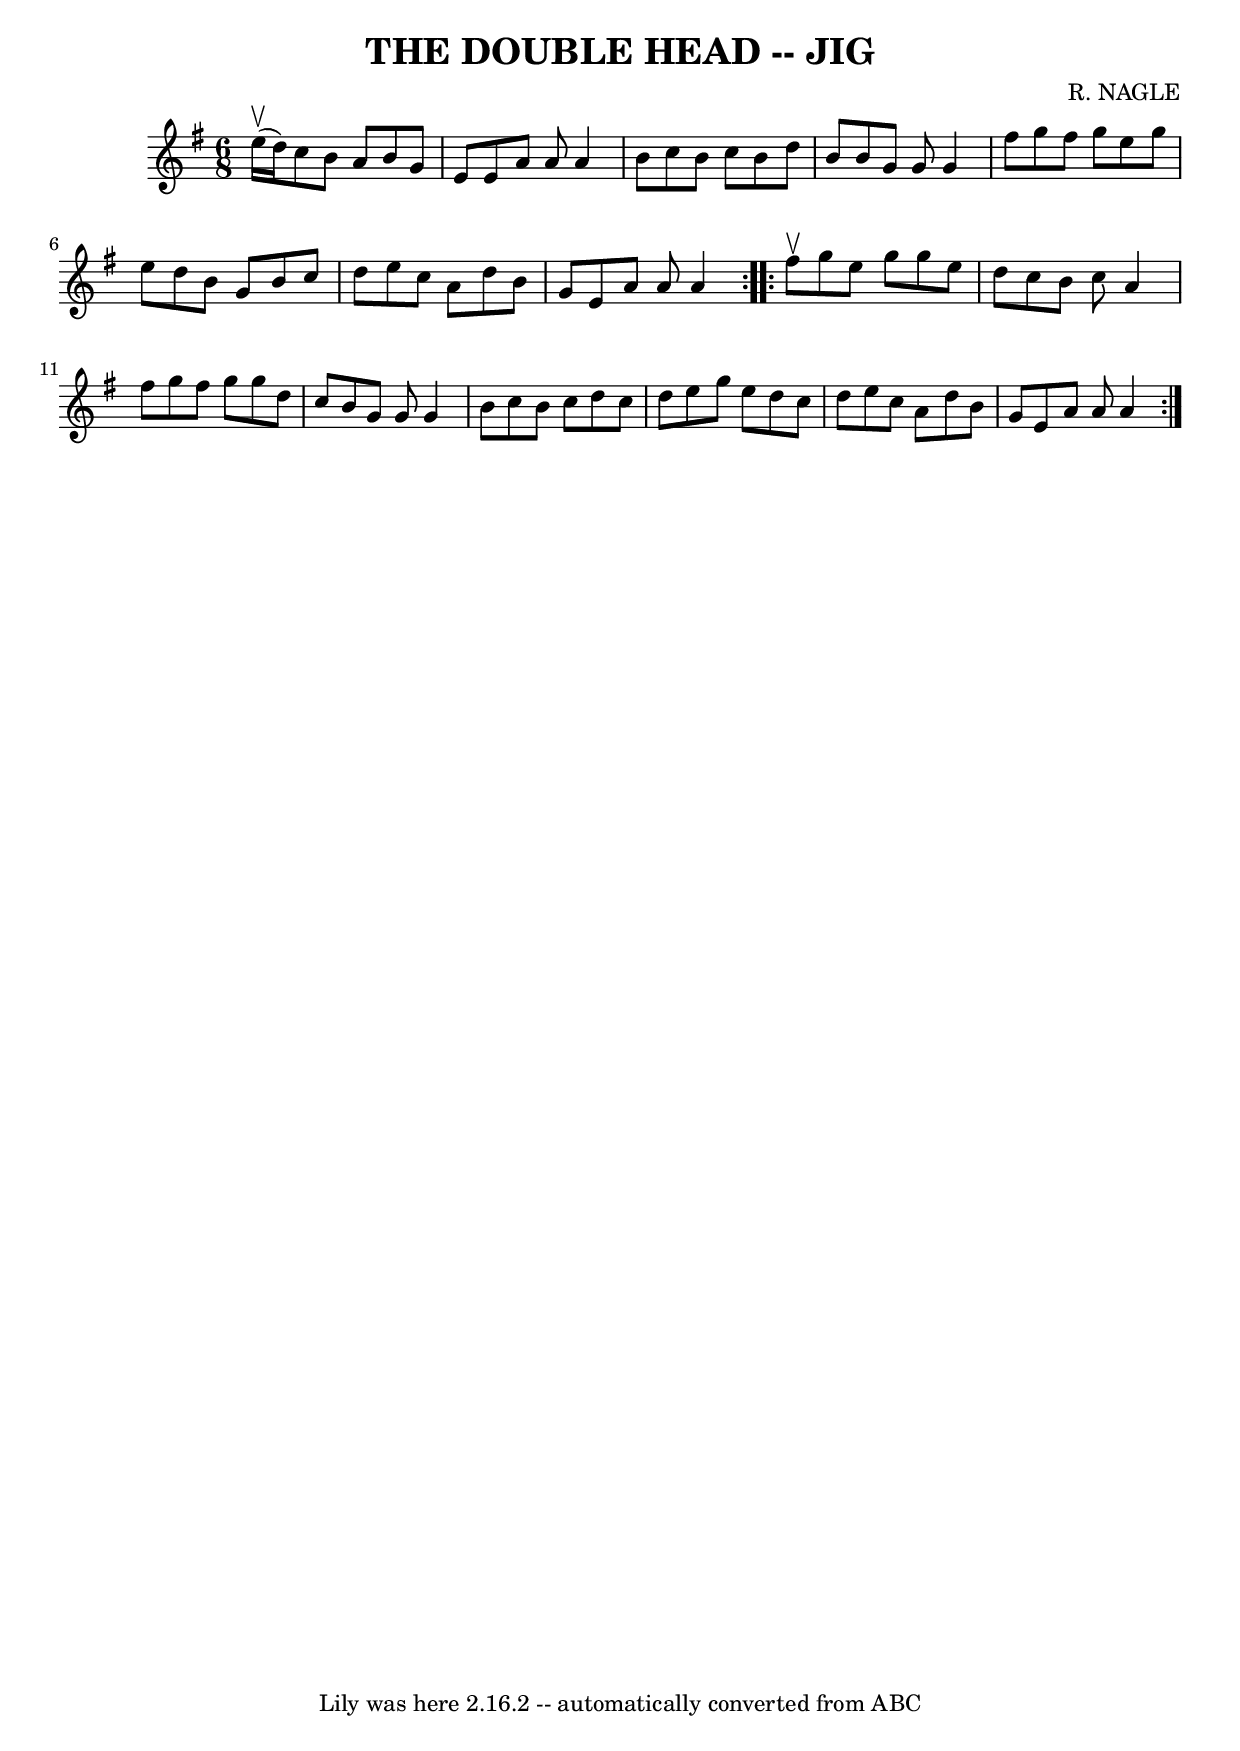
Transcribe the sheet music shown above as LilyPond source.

\version "2.16.2"
\include "Mammoth.ily"
\header {
  %% book = "Ryan's Mammoth Collection of Fiddle Tunes"
 composer = "R. NAGLE"
 crossRefNumber = "1"
 footnotes = ""
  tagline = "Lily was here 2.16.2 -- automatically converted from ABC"
  title = "THE DOUBLE HEAD -- JIG"

}
voicedefault =  {



  \repeat volta 2 {

    \time 6/8 
    \key a \dorian e''16 (^\upbow d''16)        |
 c''8 b'8 a'8 b'8 g'8 e'8     |
 e'8 a'8 a'8 a'4 b'8   |
 c''8 b'8 c''8 b'8 d''8 b'8    |
 b'8 g'8 g'8 g'4 fis''8         |
 g''8 fis''8 g''8 e''8 g''8 e''8     |
 d''8 b'8 g'8 b'8 c''8 d''8     |
 e''8 c''8 a'8 d''8 b'8 g'8    |
 e'8 a'8   
 a'8 a'4    
  }     
  \repeat volta 2 { fis''8^\upbow        |
 g''8 e''8 g''8 g''8 e''8 d''8     |
 c''8 b'8 c''8 a'4 fis''8     |
 g''8 fis''8 g''8 g''8 d''8 c''8     |
 b'8 g'8 g'8 g'4 b'8        |
 c''8 b'8 c''8 d''8 c''8 d''8     |
 e''8 g''8 e''8 d''8 c''8 d''8     |
 e''8 c''8 a'8 d''8 b'8 g'8    |
    
 e'8 a'8 a'8 a'4    
  }   

}

\score{
  <<

    \context Staff="default"
    {
      \voicedefault 
      
    }

  >>
  \layout {
    
  }
  \midi {
  }

}
